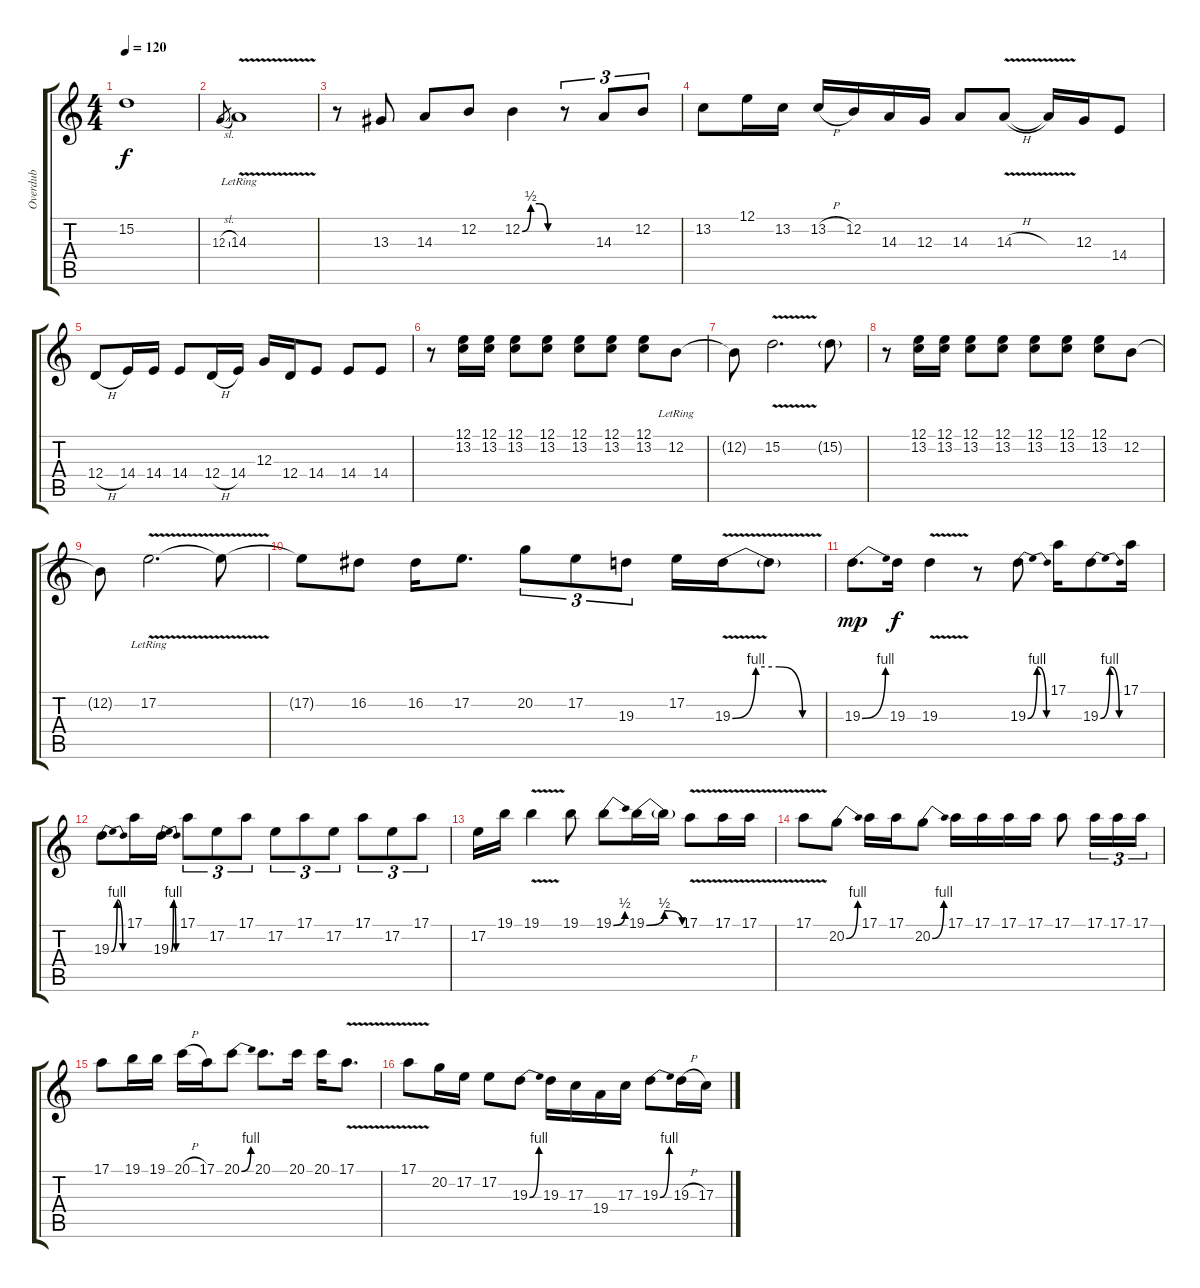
\track ("Overdub" "Overdub") {instrument lead8bassandlead}
\staff {score tabs}
\tuning (E4 B3 G3 D3 A2 E2) {hide}
\ts (4 4)
\tempo 120
\clef g2
\ks c
15.2{t}.1{dy f} |
12.3{sl}.8{gr} 14.3{v lr}.1 |
r.8 13.3.8 14.3.8 12.2.8 12.2{be (custom 0 0 15 2 30 2 45 0 60 0)}.4 r.8{tu (3 2)} 14.3.8{tu (3 2)} 12.2.8{tu (3 2)} |
13.2.8 12.1.16 13.2.16 13.2{h}.16 12.2.16 14.3.16 12.3.16 14.3.8 14.3{v h}.8 14.3{t}.16 12.3.16 14.4.8 |
12.4{h}.8 14.4.16 14.4.16 14.4.8 12.4{h}.16 14.4.16 12.3.16 12.4.16 14.4.8 14.4.8 14.4.8 |
r.8 (12.1 13.2).16 (12.1 13.2).16 (12.1 13.2).8 (12.1 13.2).8 (12.1 13.2).8 (12.1 13.2).8 (12.1 13.2).8 12.2{lr}.8 |
12.2{t}.8 15.2{v}.2{d} 15.2{g}.8 |
r.8 (12.1 13.2).16 (12.1 13.2).16 (12.1 13.2).8 (12.1 13.2).8 (12.1 13.2).8 (12.1 13.2).8 (12.1 13.2).8 12.2.8 |
12.2{t}.8 17.2{v lr}.2{d} 17.2{t}.8 |
17.2{t}.8 16.2.8 16.2.16 17.2.8{d} 20.2.8{tu (3 2)} 17.2.8{tu (3 2)} 19.3.8{tu (3 2)} 17.2.16 19.3{be (custom 0 0 15 4 30 4 45 0 60 0) v}.16 19.3{t}.8 |
19.3{be (bend 0 0 60 4)}.8{d dy mp} 19.3.16{dy f} 19.3{v}.4 r.8 19.3{be (bendrelease 0 0 15 4 40 4 60 0)}.8 17.1.16 19.3{be (bendrelease 0 0 15 4 40 4 60 0)}.8 17.1.16 |
19.3{be (bendrelease 0 0 15 4 40 4 60 0)}.8 17.1.16 19.3{be (bendrelease 0 0 15 4 40 4 60 0)}.16 17.1.8{tu (3 2)} 17.2.8{tu (3 2)} 17.1.8{tu (3 2)} 17.2.8{tu (3 2)} 17.1.8{tu (3 2)} 17.2.8{tu (3 2)} 17.1.8{tu (3 2)} 17.2.8{tu (3 2)} 17.1.8{tu (3 2)} |
17.2.16 19.1.16 19.1{v}.4 19.1.8 19.1{be (bend 0 0 60 2)}.8 19.1{be (bendrelease 0 0 30 2 50 2 60 0)}.16 19.1{t}.16 17.1{v}.8 17.1{v}.16 17.1{v}.16 |
17.1{v}.8 20.2{be (bend 0 0 60 4)}.8 17.1.16 17.1.16 20.2{be (bend 0 0 60 4)}.8 17.1.16 17.1.16 17.1.16 17.1.16 17.1.8 17.1.16{tu (3 2)} 17.1.16{tu (3 2)} 17.1.16{tu (3 2)} |
17.1.8 19.1.16 19.1.16 20.1{h}.16 17.1.16 20.1{be (bend 0 0 60 4)}.8 20.1.8{d} 20.1.16 20.1.16 17.1{v}.8{d} |
17.1{v}.8 20.2.16 17.2.16 17.2.8 19.3{be (bend 0 0 60 4)}.8 19.3.16 17.3.16 19.4.16 17.3.16 19.3{be (bend 0 0 60 4)}.8 19.3{h}.16 17.3.16
